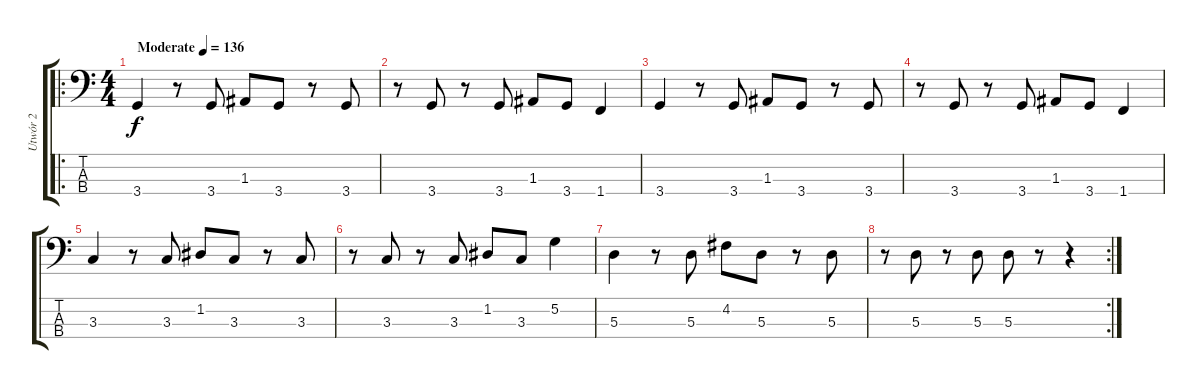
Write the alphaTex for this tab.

\track ("Utwór 2" "Utwór 2") {instrument acousticguitarsteel}
\staff {score tabs}
\tuning (G2 D2 A1 E1) {hide}
\ro
\ts (4 4)
\tempo (136 "Moderate")
\clef f4
\ks c
3.4.4{dy f instrument acousticguitarsteel} r.8 3.4.8 1.3.8 3.4.8 r.8 3.4.8 |
r.8 3.4.8 r.8 3.4.8 1.3.8 3.4.8 1.4.4 |
3.4.4 r.8 3.4.8 1.3.8 3.4.8 r.8 3.4.8 |
r.8 3.4.8 r.8 3.4.8 1.3.8 3.4.8 1.4.4 |
3.3.4 r.8 3.3.8 1.2.8 3.3.8 r.8 3.3.8 |
r.8 3.3.8 r.8 3.3.8 1.2.8 3.3.8 5.2.4 |
5.3.4 r.8 5.3.8 4.2.8 5.3.8 r.8 5.3.8 |
\rc 2
r.8 5.3.8 r.8 5.3.8 5.3.8 r.8 r.4
